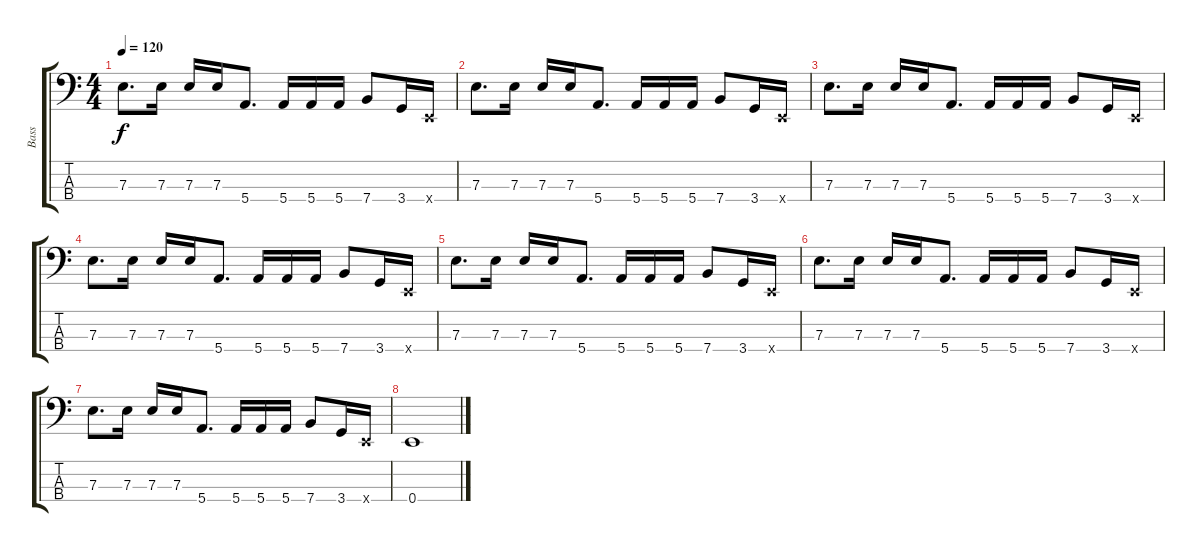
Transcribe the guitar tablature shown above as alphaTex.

\track ("Bass" "Bass") {instrument electricbassfinger}
\staff {score tabs}
\tuning (G2 D2 A1 E1) {hide}
\ts (4 4)
\tempo 120
\clef f4
\ks c
7.3.8{d dy f} 7.3.16 7.3.16 7.3.16 5.4.8{d} 5.4.16 5.4.16 5.4.16 7.4.8 3.4.16 0.4{x}.16 |
7.3.8{d} 7.3.16 7.3.16 7.3.16 5.4.8{d} 5.4.16 5.4.16 5.4.16 7.4.8 3.4.16 0.4{x}.16 |
7.3.8{d} 7.3.16 7.3.16 7.3.16 5.4.8{d} 5.4.16 5.4.16 5.4.16 7.4.8 3.4.16 0.4{x}.16 |
7.3.8{d} 7.3.16 7.3.16 7.3.16 5.4.8{d} 5.4.16 5.4.16 5.4.16 7.4.8 3.4.16 0.4{x}.16 |
7.3.8{d} 7.3.16 7.3.16 7.3.16 5.4.8{d} 5.4.16 5.4.16 5.4.16 7.4.8 3.4.16 0.4{x}.16 |
7.3.8{d} 7.3.16 7.3.16 7.3.16 5.4.8{d} 5.4.16 5.4.16 5.4.16 7.4.8 3.4.16 0.4{x}.16 |
7.3.8{d} 7.3.16 7.3.16 7.3.16 5.4.8{d} 5.4.16 5.4.16 5.4.16 7.4.8 3.4.16 0.4{x}.16 |
0.4.1
